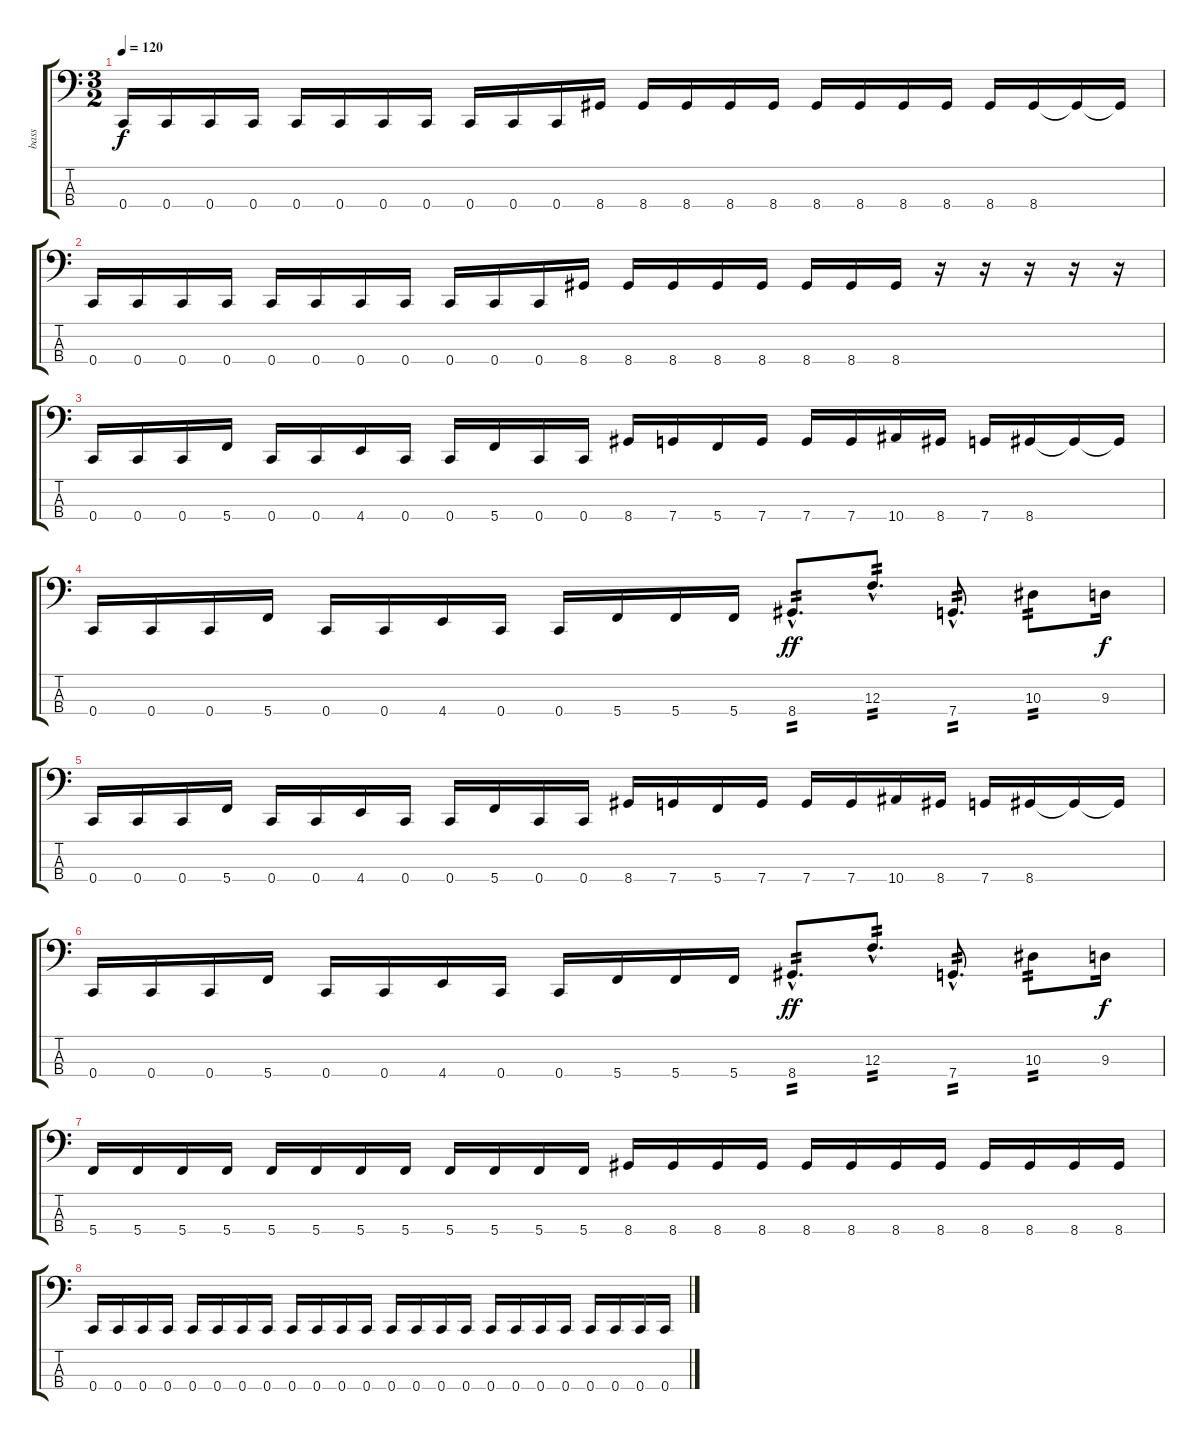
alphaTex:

\track ("bass" "bass") {instrument electricbasspick}
\staff {score tabs}
\tuning (Eb2 Bb1 F1 C1) {hide}
\ts (3 2)
\tempo 120
\clef f4
\ks c
0.4.16{dy f} 0.4.16 0.4.16 0.4.16 0.4.16 0.4.16 0.4.16 0.4.16 0.4.16 0.4.16 0.4.16 8.4.16 8.4.16 8.4.16 8.4.16 8.4.16 8.4.16 8.4.16 8.4.16 8.4.16 8.4.16 8.4.16 8.4{t}.16 8.4{t}.16 |
0.4.16 0.4.16 0.4.16 0.4.16 0.4.16 0.4.16 0.4.16 0.4.16 0.4.16 0.4.16 0.4.16 8.4.16 8.4.16 8.4.16 8.4.16 8.4.16 8.4.16 8.4.16 8.4.16 r.16 r.16 r.16 r.16 r.16 |
0.4.16 0.4.16 0.4.16 5.4.16 0.4.16 0.4.16 4.4.16 0.4.16 0.4.16 5.4.16 0.4.16 0.4.16 8.4.16 7.4.16 5.4.16 7.4.16 7.4.16 7.4.16 10.4.16 8.4.16 7.4.16 8.4.16 8.4{t}.16 8.4{t}.16 |
0.4.16 0.4.16 0.4.16 5.4.16 0.4.16 0.4.16 4.4.16 0.4.16 0.4.16 5.4.16 5.4.16 5.4.16 8.4{hac}.8{d tp 2 dy ff} 12.3{hac}.8{d tp 2} 7.4{hac}.8{d tp 2} 10.3.8{tp 2} 9.3.16{dy f} |
0.4.16 0.4.16 0.4.16 5.4.16 0.4.16 0.4.16 4.4.16 0.4.16 0.4.16 5.4.16 0.4.16 0.4.16 8.4.16 7.4.16 5.4.16 7.4.16 7.4.16 7.4.16 10.4.16 8.4.16 7.4.16 8.4.16 8.4{t}.16 8.4{t}.16 |
0.4.16 0.4.16 0.4.16 5.4.16 0.4.16 0.4.16 4.4.16 0.4.16 0.4.16 5.4.16 5.4.16 5.4.16 8.4{hac}.8{d tp 2 dy ff} 12.3{hac}.8{d tp 2} 7.4{hac}.8{d tp 2} 10.3.8{tp 2} 9.3.16{dy f} |
5.4.16 5.4.16 5.4.16 5.4.16 5.4.16 5.4.16 5.4.16 5.4.16 5.4.16 5.4.16 5.4.16 5.4.16 8.4.16 8.4.16 8.4.16 8.4.16 8.4.16 8.4.16 8.4.16 8.4.16 8.4.16 8.4.16 8.4.16 8.4.16 |
0.4.16 0.4.16 0.4.16 0.4.16 0.4.16 0.4.16 0.4.16 0.4.16 0.4.16 0.4.16 0.4.16 0.4.16 0.4.16 0.4.16 0.4.16 0.4.16 0.4.16 0.4.16 0.4.16 0.4.16 0.4.16 0.4.16 0.4.16 0.4.16
